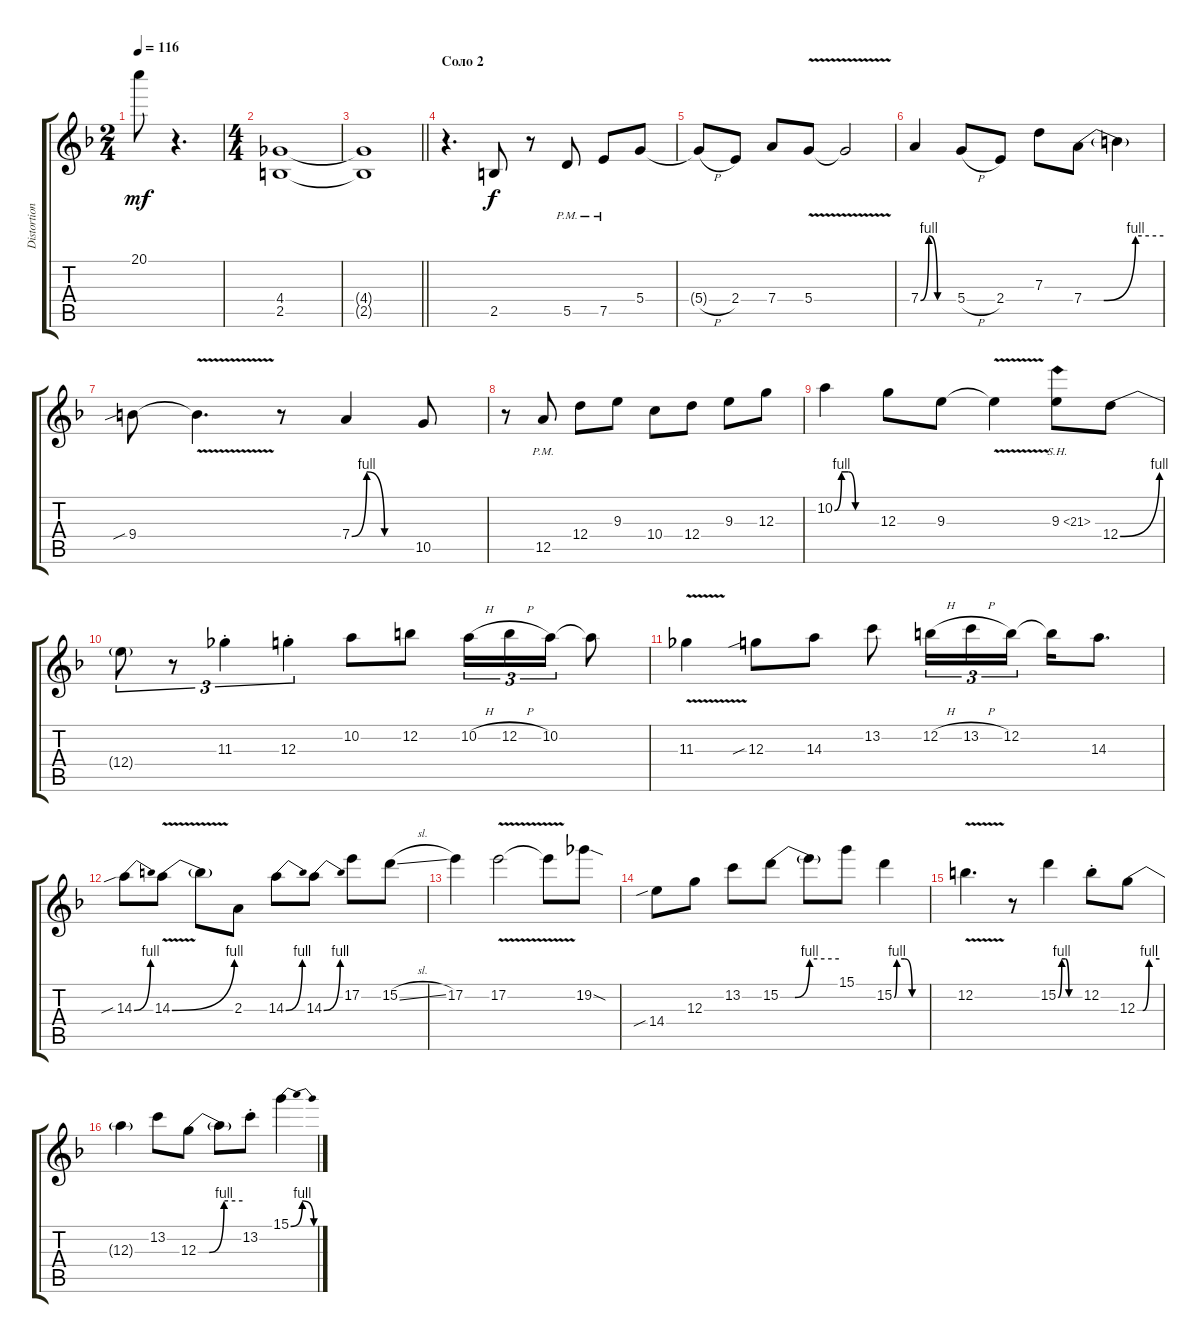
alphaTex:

\track ("Distortion" "Distortion") {instrument overdrivenguitar}
\staff {score tabs}
\tuning (E4 B3 G3 D3 A2 E2) {hide}
\ts (2 4)
\tempo 116
\clef g2
\ks dminor
20.1.8{dy mf} r.4{d} |
\ts (4 4)
(4.4 2.5).1 |
\barLineRight lightlight
(4.4{t} 2.5{t}).1 |
\section ("" "Соло 2")
r.4{d} 2.5.8{dy f volume 14} r.8 5.5{pm}.8 7.5{pm}.8 5.4.8 |
5.4{h t}.8 2.4.8 7.4.8 5.4{v}.8 5.4{t}.2 |
7.4{be (custom 0 0 15 4 31 0 60 0)}.4 5.4{h}.8 2.4.8 7.3.8 7.4{be (custom 0 0 15 0 39 4 60 4)}.8 7.4{t}.4 |
9.4{sib}.8 9.4{v t}.4{d} r.8 7.4{be (custom 0 0 15 4 33 0 60 0)}.4 10.5.8 |
r.8 12.5{pm}.8 12.4.8 9.3.8 10.4.8 12.4.8 9.3.8 12.3.8 |
10.2{be (custom 0 0 10 4 20 4 30 0 60 0)}.4 12.3.8 9.3.8 9.3{v t}.4 9.3{sh 12}.8 12.4{be (bend 0 0 60 4)}.8 |
12.4{t}.8{tu (3 2)} r.8{tu (3 2)} 11.3{st}.4{tu (3 2)} 12.3{st}.4{tu (3 2)} 10.2.8 12.2.8 10.2{h}.16{tu (3 2)} 12.2{h}.16{tu (3 2)} 10.2.16{tu (3 2)} 10.2{t}.8 |
11.3{v}.4 12.3{sib}.8 14.3.8 13.2.8 12.2{h}.16{tu (3 2)} 13.2{h}.16{tu (3 2)} 12.2.16{tu (3 2)} 12.2{t}.16 14.3.8{d} |
14.3{be (bend 0 0 60 4) sib}.8 14.3{be (bend 0 0 60 4) v}.8 14.3{t}.8 2.3.8 14.3{be (bend 0 0 60 4)}.8 14.3{be (bend 0 0 60 4)}.8 17.2.8 15.2{sl}.8 |
17.2.4 17.2{v}.2 17.2{t}.8 19.2{sod}.8 |
14.4{sib}.8 12.3.8 13.2.8 15.2{be (custom 0 0 15 0 30 4 60 4)}.8 15.2{t}.8 15.1.8 15.2{be (custom 0 0 5 4 20 4 34 0 60 0)}.4 |
12.2{v}.4{d} r.8 15.2{be (custom 0 0 10 4 20 4 30 0 60 0)}.4 12.2{st}.8 12.3{be (custom 0 0 15 0 32 4 60 4)}.8 |
12.3{t}.4 13.2.8 12.3{be (custom 0 0 15 0 35 4 60 4)}.8 12.3{t}.8 13.2{st}.8 15.1{be (bendrelease 0 0 15 4 29 4 60 0)}.4
